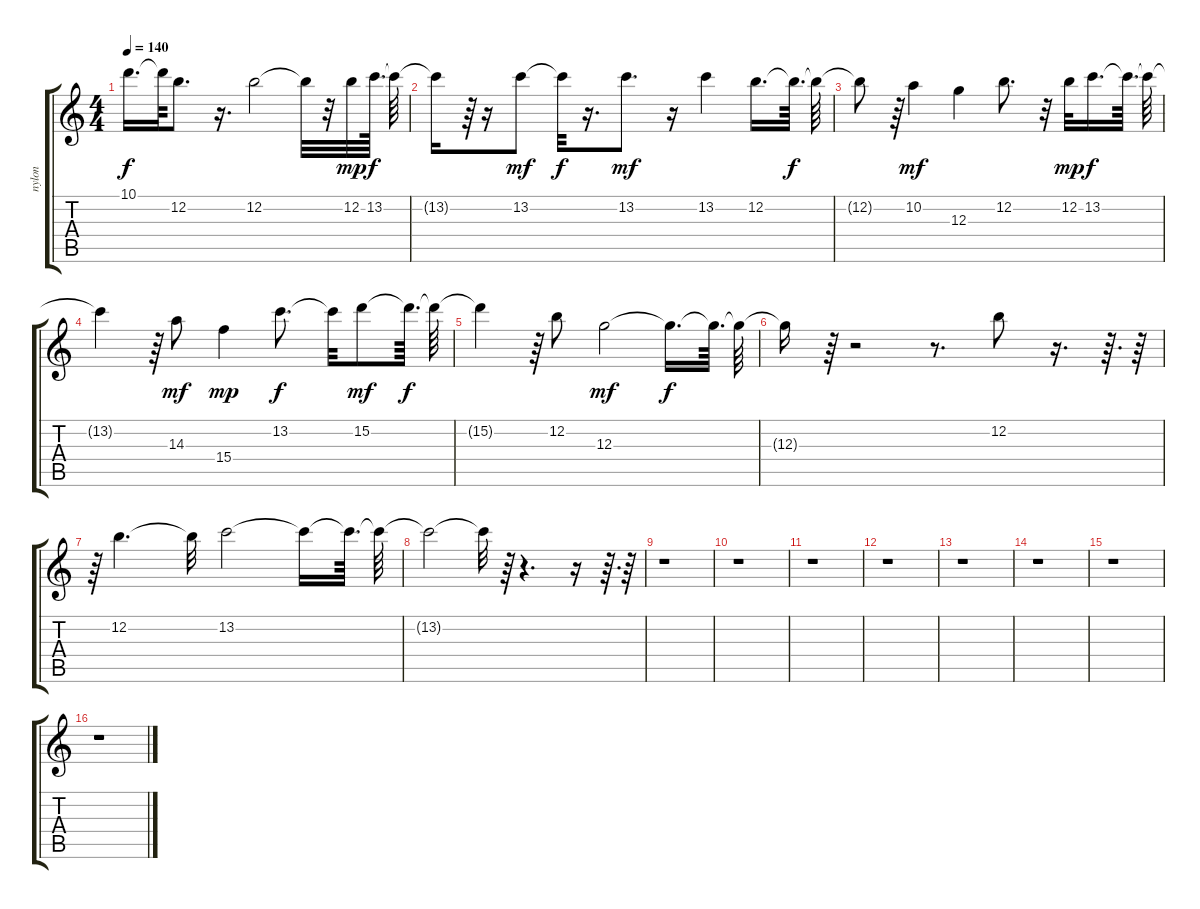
\track ("nylon" "nylon") {instrument acousticguitarnylon}
\staff {score tabs}
\tuning (E4 B3 G3 D3 A2 E2) {hide}
\ts (4 4)
\tempo 140
\clef g2
\ks c
10.1{t}.16{d dy f} 10.1{t}.64 12.2.8{d} r.16{d} 12.2.2 12.2{t}.32 r.32 12.2.32{dy mp} 13.2.64{d dy f} 13.2{t}.64 |
13.2{t}.16 r.64 r.16 13.2.8{dy mf} 13.2{t}.32{dy f} r.16{d} 13.2.8{d dy mf} r.16 13.2.4 12.2.16{d} 12.2{t}.64{d dy f} 12.2{t}.64 |
12.2{t}.8 r.64 10.2.4{dy mf} 12.3.4 12.2.8{d} r.32 12.2.32{dy mp} 13.2.16{d dy f} 13.2{t}.64{d} 13.2{t}.64 |
13.2{t}.4 r.64 14.3.8{dy mf} 15.4.4{dy mp} 13.2.8{d dy f} 13.2{t}.32 15.2.8{dy mf} 15.2{t}.64{d dy f} 15.2{t}.64 |
15.2{t}.4 r.64 12.2.8 12.3.2{dy mf} 12.3{t}.16{d dy f} 12.3{t}.64{d} 12.3{t}.64 |
12.3{t}.16 r.64 r.2 r.8{d} 12.2.8 r.16{d} r.64{d} r.64 |
r.64 12.2.4{d} 12.2{t}.32 13.2.2 13.2{t}.16 13.2{t}.64{d} 13.2{t}.64 |
13.2{t}.2 13.2{t}.32 r.64 r.4{d} r.16 r.64{d} r.64 |
r.1 |
r.1 |
r.1 |
r.1 |
r.1 |
r.1 |
r.1 |
r.1
